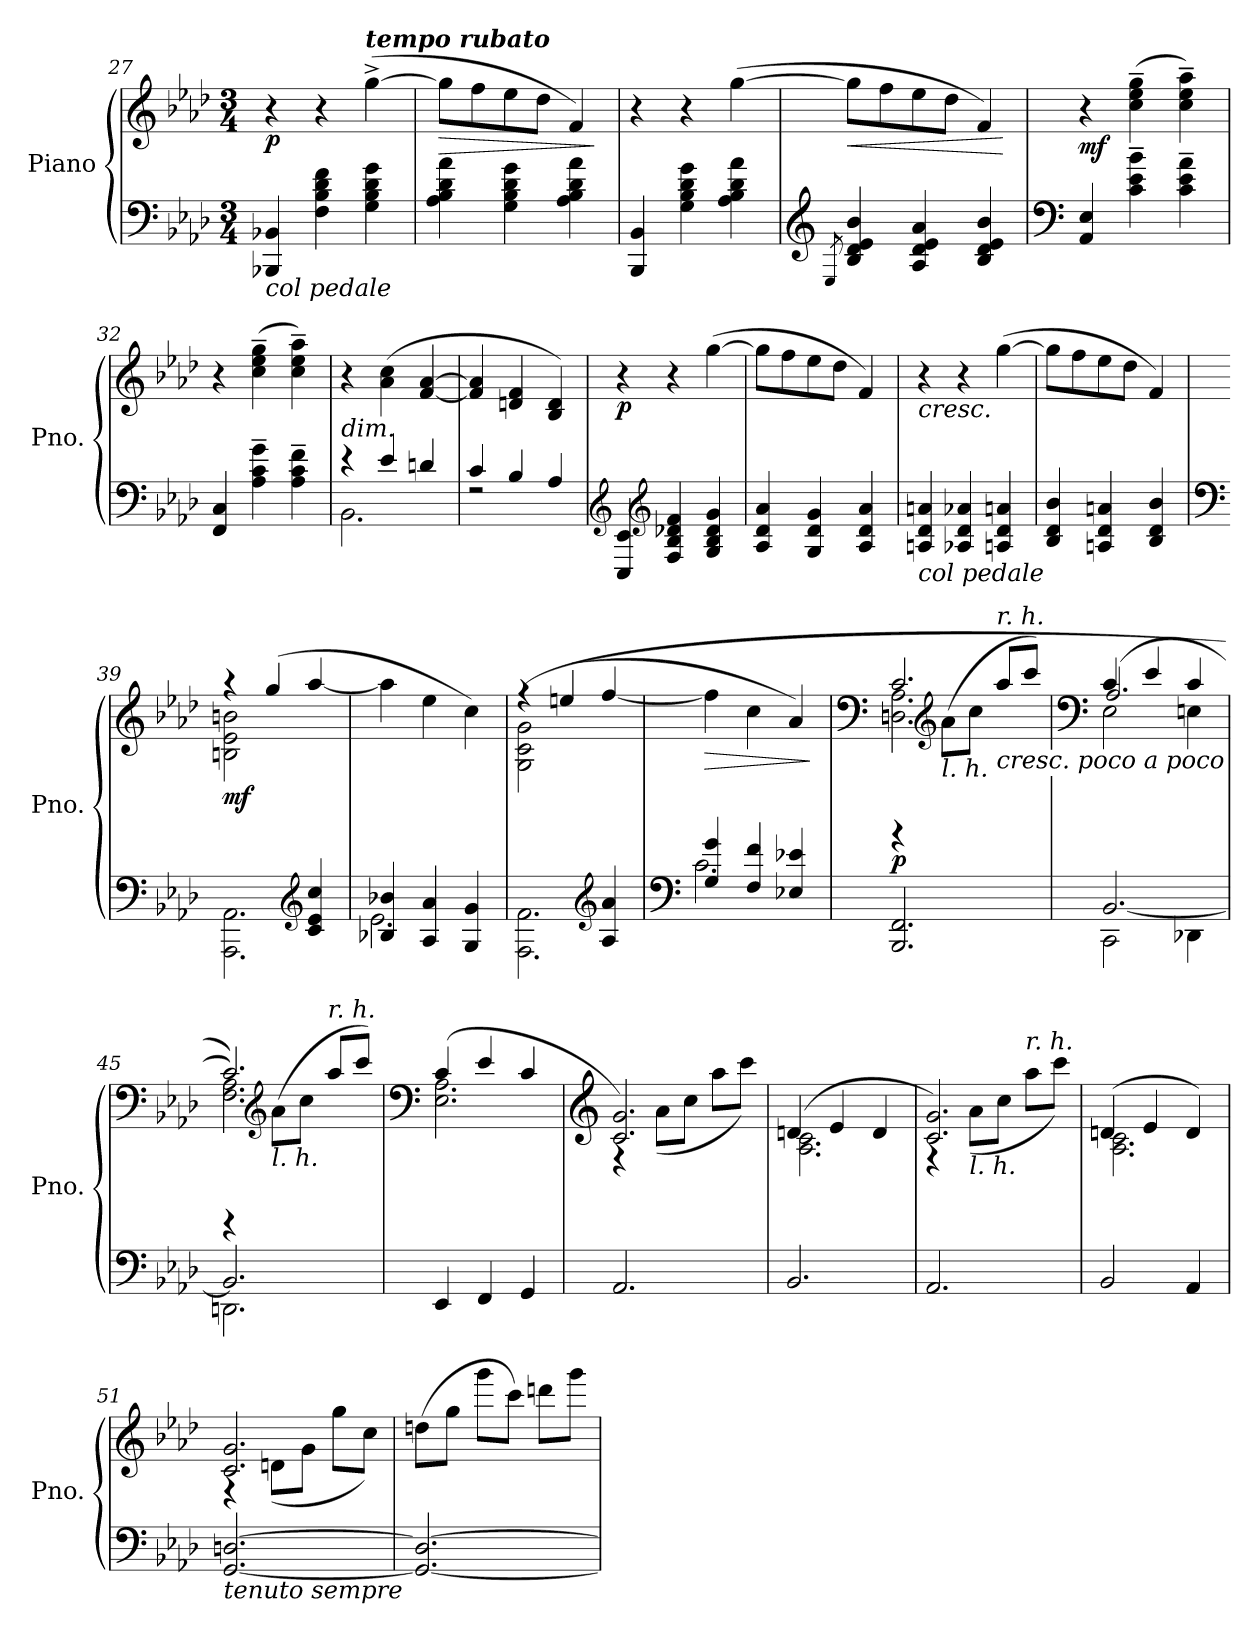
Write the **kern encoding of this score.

**kern	**kern	**dynam
*part1	*part1	*part1
*staff2	*staff1	*staff1/2
*I"Piano	*	*
*I'Pno.	*	*
*clefF4	*clefG2	*
*k[b-e-a-d-]	*k[b-e-a-d-]	*
*M3/4	*M3/4	*
=27	=27	=27
!LO:TX:b:i:t=col pedale	!	!
!	!	!LO:DY:b
4BBB-X/ 4BB-X/	4r	p
4F\ 4B-\ 4d-\ 4f\	4r	.
!	!LO:TX:a:Bi:t=tempo rubato	!
4G\ 4B-\ 4d-\ 4g\	(>[4gg^\	.
=28	=28	=28
!	!	!LO:HP:b
4A-\ 4B-\ 4d-\ 4a-\	8gg\L]	>
.	8ff\	.
4G\ 4B-\ 4d-\ 4g\	8ee-\	.
.	8dd-\J	.
4A-\ 4B-\ 4d-\ 4a-\	4f/)	.
.	.	]
=29	=29	=29
4BBB-/ 4BB-/	4r	.
4G\ 4B-\ 4d-\ 4g\	4r	.
4A-\ 4B-\ 4d-\ 4a-\	(>[4gg\	.
=30	=30	=30
*clefG2	*	*
8qE-/	.	.
!	!	!LO:HP:b
4B-/ 4d-/ 4e-/ 4b-/	8gg\L]	<
.	8ff\	.
4A-/ 4d-/ 4e-/ 4a-/	8ee-\	.
.	8dd-\J	.
4B-/ 4d-/ 4e-/ 4b-/	4f/)	.
.	.	[
!!LO:LB:g=z
=31	=31	=31
*clefF4	*	*
!	!	!LO:DY:b
4AA-/ 4E-/	4r	mf
4c\~ 4e-\~ 4b-\~	(>4cc\~ 4ee-\~ 4gg\~	.
4c\~ 4e-\~ 4a-\~	4cc\~ 4ee-\~ 4aa-\~)	.
=32	=32	=32
4FF/ 4C/	4r	.
4A-\~ 4c\~ 4g\~	(>4cc\~ 4ee-\~ 4gg\~	.
4A-\~ 4c\~ 4f\~	4cc\~ 4ee-\~ 4aa-\~)	.
=33	=33	=33
*^	*	*
!	!	!LO:TX:b:i:t=dim.	!
4r	2.BB-\	4r	.
4e-/	.	(>4a-\ 4cc\	.
4dn/	.	[4f/ [4a-/	.
=34	=34	=34	=34
4c/	2rF	4f/] 4a-/]	.
4B-/	.	4dn/ 4f/	.
4A-/	4ryy	4B-/ 4d/)	.
=35	=35	=35	=35
!	!	!	!LO:DY:b
*v	*v	*	*
4EEE-/ 4EE-/	4r	p
*clefG2	*	*
4F/ 4B-/ 4d-X/ 4f/	4r	.
4G/ 4B-/ 4d-/ 4g/	(>[4gg\	.
=36	=36	=36
4A-/ 4d-/ 4a-/	8gg\L]	.
.	8ff\	.
4G/ 4d-/ 4g/	8ee-\	.
.	8dd-\J	.
4A-/ 4d-/ 4a-/	4f/)	.
!!LO:LB:g=z
=37	=37	=37
!	!LO:TX:b:i:t=cresc.	!
!LO:TX:b:i:t=col pedale	!	!
4An/ 4d-/ 4an/	4r	.
4A-X/ 4d-/ 4a-X/	4r	.
4An/ 4d-/ 4an/	(>[4gg\	.
=38	=38	=38
4B-/ 4d-/ 4b-/	8gg\L]	.
.	8ff\	.
4An/ 4d-/ 4an/	8ee-\	.
.	8dd-\J	.
4B-/ 4d-/ 4b-/	4f/)	.
=39	=39	=39
*clefF4	*	*
*^	*^	*
!	!	!	!	!LO:DY:b
2.AAA-\ 2.AA-\	2ryy	4r	(<(<2Bn\ 2e-\ 2bn\	mf
.	.	(>4gg/	.	.
*clefG2	*	*	*	*
.	4c/ 4e-/ 4cc/)	[4aa-/	4ryy	.
*	*	*v	*v	*
=40	=40	=40	=40
4B-X/ 4b-X/	2.e-\	4aa-\]	.
4A-/ 4a-/	.	4ee-\	.
4G/ 4g/)	.	4cc\)	.
=41	=41	=41	=41
*	*	*^	*
2.F\ 2.f\	2ryy	4r	(<(<2G\ 2c\ 2g\	.
.	.	(>4een/	.	.
*clefG2	*	*	*	*
.	4A-/ 4a-/)	[4ff/	4ryy	.
*	*	*v	*v	*
=42	=42	=42	=42
*clefF4	*	*	*
*	*	*^	*
!	!	!	!	!LO:HP:b
*	*	*v	*v	*
4G/ 4g/	2.c\	4ff\]	>
4F/ 4f/	.	4cc\	.
4E-X/ 4e-X/)	.	4a-/)	.
*v	*v	*	*
.	.	]
!!LO:LB:g=z
=43	=43	=43
*	*clefF4	*
*	*^	*
*	*	*^	*
!	!	!	!	!LO:DY:b
2.BBB-/ 2.FF/	2.c/	2.Dn\ 2.A-\	4rBBBBB	p
*	*clefG2	*	*	*
!	!	!	!LO:TX:b:i:t=l. h.	!
.	.	.	(>(<8a-\L	.
.	.	.	8cc\J	.
!	!	!	!LO:TX:a:i:t=r. h.	!
!	!	!	!LO:TX:b:i:t=cresc. poco a poco	!
.	.	.	8aa-/L	.
.	.	.	8ccc/J)	.
=44	=44	=44	=44	=44
*	*clefF4	*	*	*
*^	*	*	*	*
2CC\	[2.BB-/	(>4c/	2.A-/	2E-\	.
.	.	4e-/	.	.	.
4DD-X\	.	4c/	.	4En\	.
=45	=45	=45	=45	=45	=45
2.DDn\	2.BB-/]	2.c/)	2.F\ 2.A-\)	4rBBBBB	.
*	*	*clefG2	*	*	*
!	!	!	!	!LO:TX:b:i:t=l. h.	!
.	.	.	.	(>8a-\L	.
.	.	.	.	8cc\J	.
!	!	!	!	!LO:TX:a:i:t=r. h.	!
.	.	.	.	8aa-/L	.
.	.	.	.	8ccc/J)	.
*v	*v	*	*	*	*
*	*v	*v	*v	*
=46	=46	=46
*	*clefF4	*
*	*^	*
4EE-/	(>4c/	2.E-\ 2.A-\	.
4FF/	4e-/	.	.
4GG/	4c/	.	.
=47	=47	=47	=47
*	*clefG2	*	*
2.AA-/	2.c/ 2.g/)	4rF	.
.	.	(>8a-\L	.
.	.	8cc\J	.
.	.	8aa-\L	.
.	.	8ccc\J)	.
=48	=48	=48	=48
2.BB-/	(>4dn/	2.A-\ 2.c\	.
.	4e-/	.	.
.	4d/	.	.
!!LO:PB:g=z	!!
=49	=49	=49	=49
2.AA-/	2.c/ 2.g/)	4rF	.
!	!	!LO:TX:b:i:t=l. h.	!
.	.	(>8a-\L	.
.	.	8cc\J	.
!	!	!LO:TX:a:i:t=r. h.	!
.	.	8aa-\L	.
.	.	8ccc\J)	.
=50	=50	=50	=50
2BB-/	(>4dn/	2.A-\ 2.c\	.
.	4e-/	.	.
4AA-/	4d/)	.	.
=51	=51	=51	=51
!LO:TX:b:i:t=tenuto sempre	!	!	!
!	!	!	!LO:DY:b
[2.GG/ [2.Dn/	2.c/ 2.g/	4rF	other-dynamics
.	.	(>8dn\L	.
.	.	8g\J	.
.	.	8gg\L	.
.	.	8cc\J)	.
=52	=52	=52	=52
!	!LO:TX:b:i:t=dim.	!	!
*	*v	*v	*
2.GG/_ 2.D/_	(>8ddn\L	.
.	8gg\J	.
.	8ggg\L	.
.	8ccc\J)	.
.	8dddn\L	.
.	8ggg\J	.
=	=	=
*-	*-	*-
